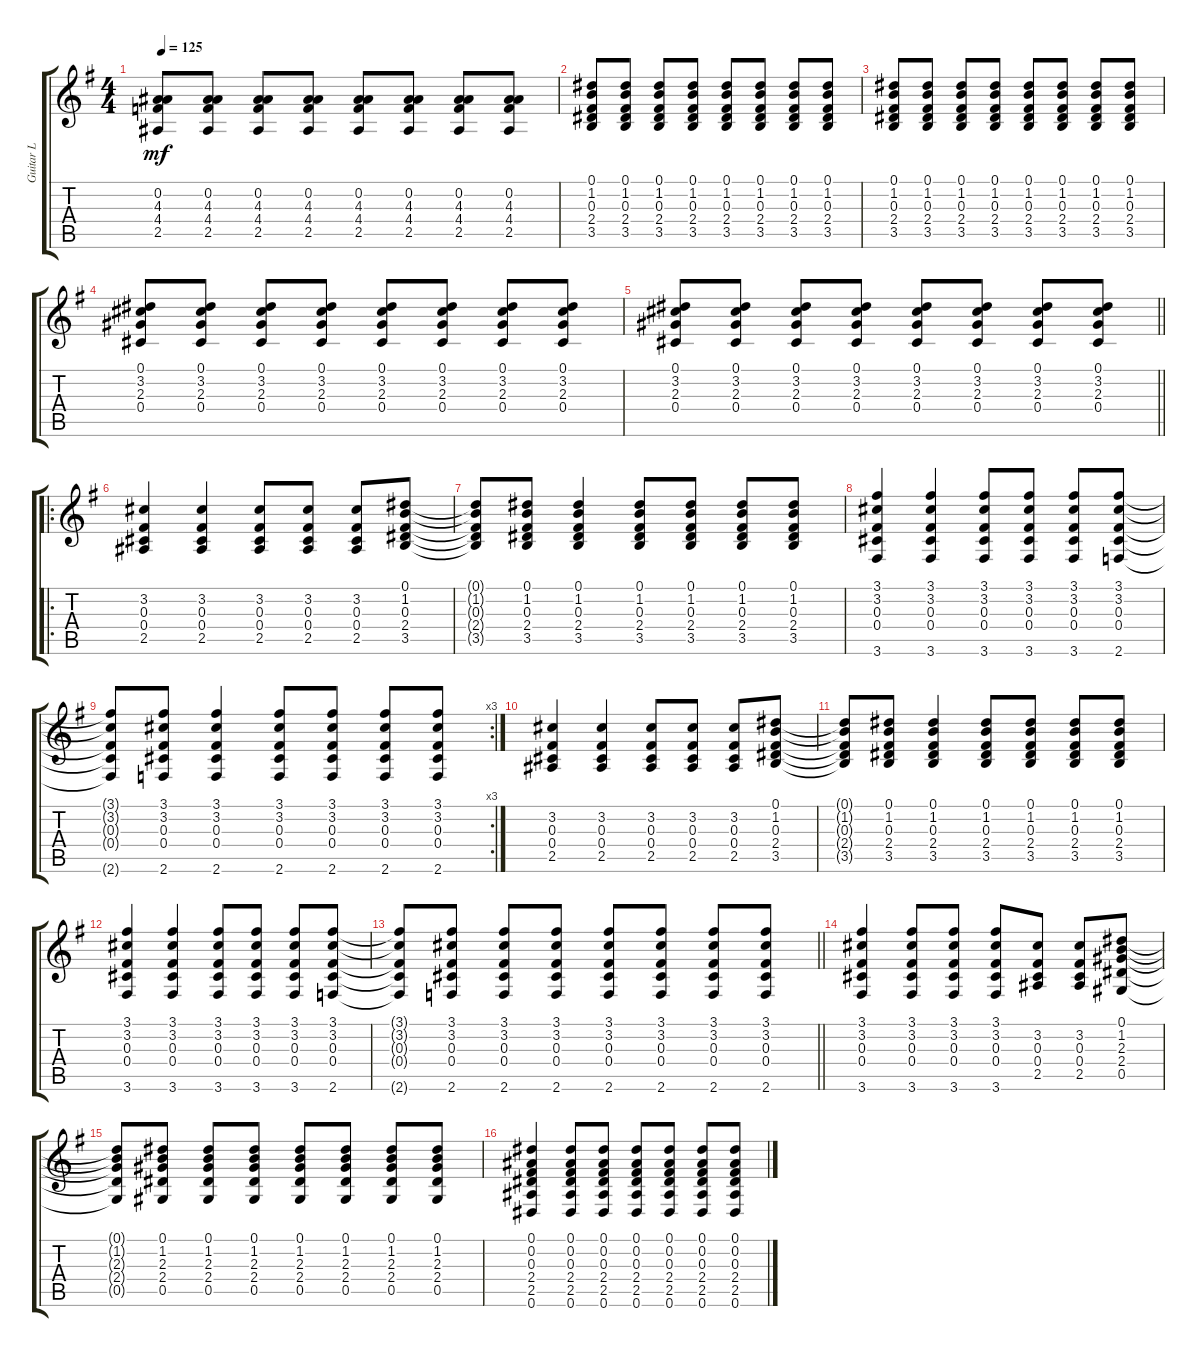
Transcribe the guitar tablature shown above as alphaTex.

\track ("Guitar L" "Guitar L") {instrument overdrivenguitar}
\staff {score tabs}
\tuning (Eb4 Bb3 Gb3 Db3 Ab2 Eb2) {hide}
\ts (4 4)
\tempo 125
\clef g2
\ks g
(0.2{t} 4.3{t} 4.4{t} 2.5{t}).8{dy mf} (0.2 4.3 4.4 2.5).8 (0.2 4.3 4.4 2.5).8 (0.2 4.3 4.4 2.5).8 (0.2 4.3 4.4 2.5).8 (0.2 4.3 4.4 2.5).8 (0.2 4.3 4.4 2.5).8 (0.2 4.3 4.4 2.5).8 |
(0.1 1.2 0.3 2.4 3.5).8 (0.1 1.2 0.3 2.4 3.5).8 (0.1 1.2 0.3 2.4 3.5).8 (0.1 1.2 0.3 2.4 3.5).8 (0.1 1.2 0.3 2.4 3.5).8 (0.1 1.2 0.3 2.4 3.5).8 (0.1 1.2 0.3 2.4 3.5).8 (0.1 1.2 0.3 2.4 3.5).8 |
(0.1 1.2 0.3 2.4 3.5).8 (0.1 1.2 0.3 2.4 3.5).8 (0.1 1.2 0.3 2.4 3.5).8 (0.1 1.2 0.3 2.4 3.5).8 (0.1 1.2 0.3 2.4 3.5).8 (0.1 1.2 0.3 2.4 3.5).8 (0.1 1.2 0.3 2.4 3.5).8 (0.1 1.2 0.3 2.4 3.5).8 |
(0.1 3.2 2.3 0.4).8 (0.1 3.2 2.3 0.4).8 (0.1 3.2 2.3 0.4).8 (0.1 3.2 2.3 0.4).8 (0.1 3.2 2.3 0.4).8 (0.1 3.2 2.3 0.4).8 (0.1 3.2 2.3 0.4).8 (0.1 3.2 2.3 0.4).8 |
\barLineRight lightlight
(0.1 3.2 2.3 0.4).8 (0.1 3.2 2.3 0.4).8 (0.1 3.2 2.3 0.4).8 (0.1 3.2 2.3 0.4).8 (0.1 3.2 2.3 0.4).8 (0.1 3.2 2.3 0.4).8 (0.1 3.2 2.3 0.4).8 (0.1 3.2 2.3 0.4).8 |
\ro
(3.2 0.3 0.4 2.5).4 (3.2 0.3 0.4 2.5).4 (3.2 0.3 0.4 2.5).8 (3.2 0.3 0.4 2.5).8 (3.2 0.3 0.4 2.5).8 (0.1 1.2 0.3 2.4 3.5).8 |
(0.1{t} 1.2{t} 0.3{t} 2.4{t} 3.5{t}).8 (0.1 1.2 0.3 2.4 3.5).8 (0.1 1.2 0.3 2.4 3.5).4 (0.1 1.2 0.3 2.4 3.5).8 (0.1 1.2 0.3 2.4 3.5).8 (0.1 1.2 0.3 2.4 3.5).8 (0.1 1.2 0.3 2.4 3.5).8 |
(3.1 3.2 0.3 0.4 3.6).4 (3.1 3.2 0.3 0.4 3.6).4 (3.1 3.2 0.3 0.4 3.6).8 (3.1 3.2 0.3 0.4 3.6).8 (3.1 3.2 0.3 0.4 3.6).8 (3.1 3.2 0.3 0.4 2.6).8 |
\rc 3
(3.1{t} 3.2{t} 0.3{t} 0.4{t} 2.6{t}).8 (3.1 3.2 0.3 0.4 2.6).8 (3.1 3.2 0.3 0.4 2.6).4 (3.1 3.2 0.3 0.4 2.6).8 (3.1 3.2 0.3 0.4 2.6).8 (3.1 3.2 0.3 0.4 2.6).8 (3.1 3.2 0.3 0.4 2.6).8 |
(3.2 0.3 0.4 2.5).4 (3.2 0.3 0.4 2.5).4 (3.2 0.3 0.4 2.5).8 (3.2 0.3 0.4 2.5).8 (3.2 0.3 0.4 2.5).8 (0.1 1.2 0.3 2.4 3.5).8 |
(0.1{t} 1.2{t} 0.3{t} 2.4{t} 3.5{t}).8 (0.1 1.2 0.3 2.4 3.5).8 (0.1 1.2 0.3 2.4 3.5).4 (0.1 1.2 0.3 2.4 3.5).8 (0.1 1.2 0.3 2.4 3.5).8 (0.1 1.2 0.3 2.4 3.5).8 (0.1 1.2 0.3 2.4 3.5).8 |
(3.1 3.2 0.3 0.4 3.6).4 (3.1 3.2 0.3 0.4 3.6).4 (3.1 3.2 0.3 0.4 3.6).8 (3.1 3.2 0.3 0.4 3.6).8 (3.1 3.2 0.3 0.4 3.6).8 (3.1 3.2 0.3 0.4 2.6).8 |
\barLineRight lightlight
(3.1{t} 3.2{t} 0.3{t} 0.4{t} 2.6{t}).8 (3.1 3.2 0.3 0.4 2.6).8 (3.1 3.2 0.3 0.4 2.6).8 (3.1 3.2 0.3 0.4 2.6).8 (3.1 3.2 0.3 0.4 2.6).8 (3.1 3.2 0.3 0.4 2.6).8 (3.1 3.2 0.3 0.4 2.6).8 (3.1 3.2 0.3 0.4 2.6).8 |
(3.1 3.2 0.3 0.4 3.6).4 (3.1 3.2 0.3 0.4 3.6).8 (3.1 3.2 0.3 0.4 3.6).8 (3.1 3.2 0.3 0.4 3.6).8 (3.2 0.3 0.4 2.5).8 (3.2 0.3 0.4 2.5).8 (0.1 1.2 2.3 2.4 0.5).8 |
(0.1{t} 1.2{t} 2.3{t} 2.4{t} 0.5{t}).8 (0.1 1.2 2.3 2.4 0.5).8 (0.1 1.2 2.3 2.4 0.5).8 (0.1 1.2 2.3 2.4 0.5).8 (0.1 1.2 2.3 2.4 0.5).8 (0.1 1.2 2.3 2.4 0.5).8 (0.1 1.2 2.3 2.4 0.5).8 (0.1 1.2 2.3 2.4 0.5).8 |
(0.1 0.2 0.3 2.4 2.5 0.6).4 (0.1 0.2 0.3 2.4 2.5 0.6).8 (0.1 0.2 0.3 2.4 2.5 0.6).8 (0.1 0.2 0.3 2.4 2.5 0.6).8 (0.1 0.2 0.3 2.4 2.5 0.6).8 (0.1 0.2 0.3 2.4 2.5 0.6).8 (0.1 0.2 0.3 2.4 2.5 0.6).8
